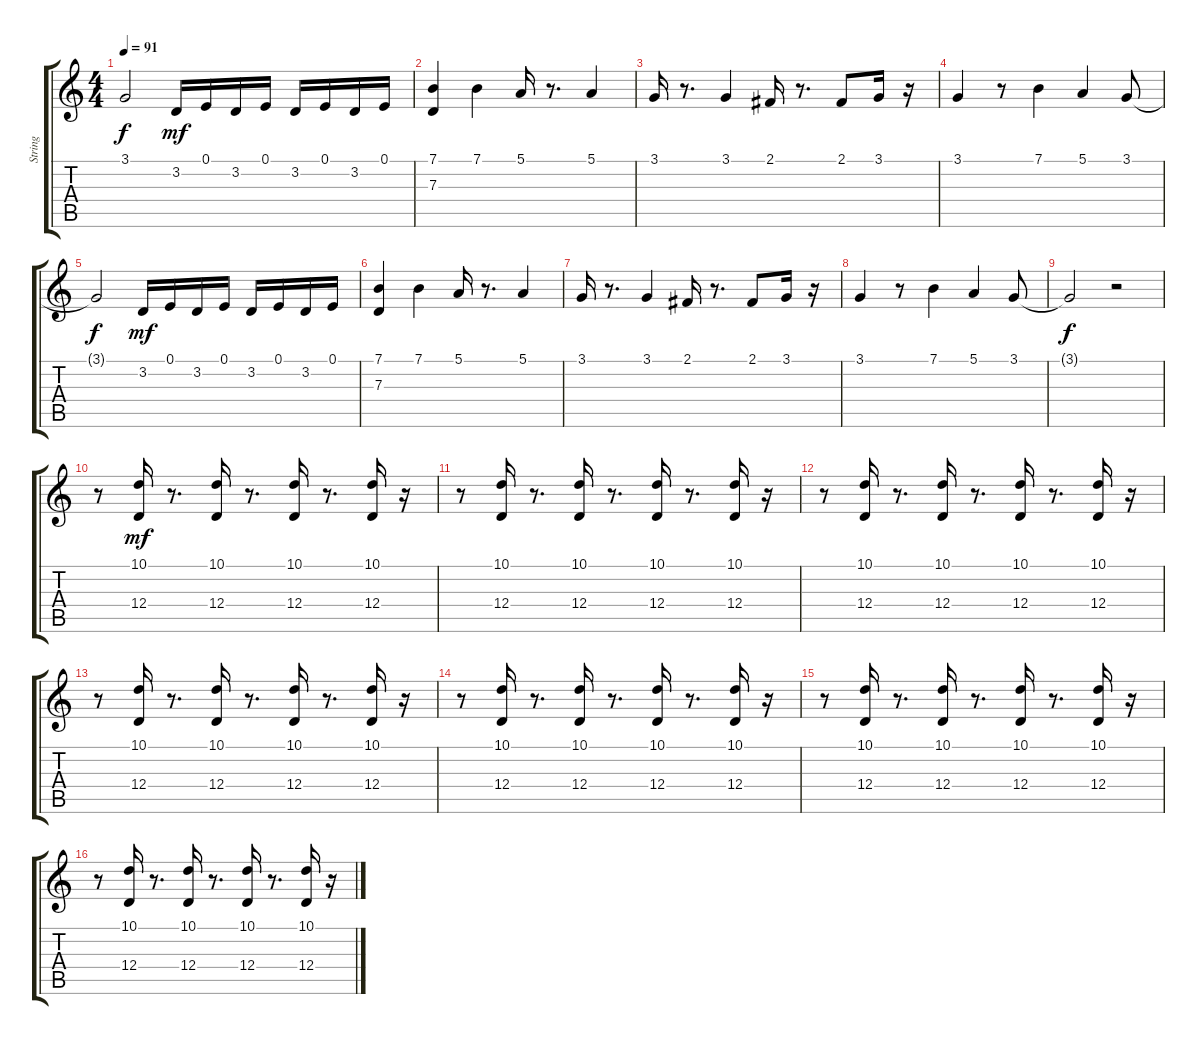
\track ("String" "String") {instrument stringensemble1}
\staff {score tabs}
\tuning (E4 B3 G3 D3 A2 E2) {hide}
\ts (4 4)
\tempo 91
\clef g2
\ks c
3.1{t}.2{dy f} 3.2.16{dy mf} 0.1.16 3.2.16 0.1.16 3.2.16 0.1.16 3.2.16 0.1.16 |
(7.1 7.3).4 7.1.4 5.1.16 r.8{d} 5.1.4 |
3.1.16 r.8{d} 3.1.4 2.1.16 r.8{d} 2.1.8 3.1.16 r.16 |
3.1.4 r.8 7.1.4 5.1.4 3.1.8 |
3.1{t}.2{dy f} 3.2.16{dy mf} 0.1.16 3.2.16 0.1.16 3.2.16 0.1.16 3.2.16 0.1.16 |
(7.1 7.3).4 7.1.4 5.1.16 r.8{d} 5.1.4 |
3.1.16 r.8{d} 3.1.4 2.1.16 r.8{d} 2.1.8 3.1.16 r.16 |
3.1.4 r.8 7.1.4 5.1.4 3.1.8 |
3.1{t}.2{dy f} r.2 |
r.8{volume 9} (10.1 12.4).16{dy mf} r.8{d} (10.1 12.4).16 r.8{d} (10.1 12.4).16 r.8{d} (10.1 12.4).16 r.16 |
r.8 (10.1 12.4).16 r.8{d} (10.1 12.4).16 r.8{d} (10.1 12.4).16 r.8{d} (10.1 12.4).16 r.16 |
r.8 (10.1 12.4).16 r.8{d} (10.1 12.4).16 r.8{d} (10.1 12.4).16 r.8{d} (10.1 12.4).16 r.16 |
r.8 (10.1 12.4).16 r.8{d} (10.1 12.4).16 r.8{d} (10.1 12.4).16 r.8{d} (10.1 12.4).16 r.16 |
r.8 (10.1 12.4).16 r.8{d} (10.1 12.4).16 r.8{d} (10.1 12.4).16 r.8{d} (10.1 12.4).16 r.16 |
r.8 (10.1 12.4).16 r.8{d} (10.1 12.4).16 r.8{d} (10.1 12.4).16 r.8{d} (10.1 12.4).16 r.16 |
r.8 (10.1 12.4).16 r.8{d} (10.1 12.4).16 r.8{d} (10.1 12.4).16 r.8{d} (10.1 12.4).16 r.16
